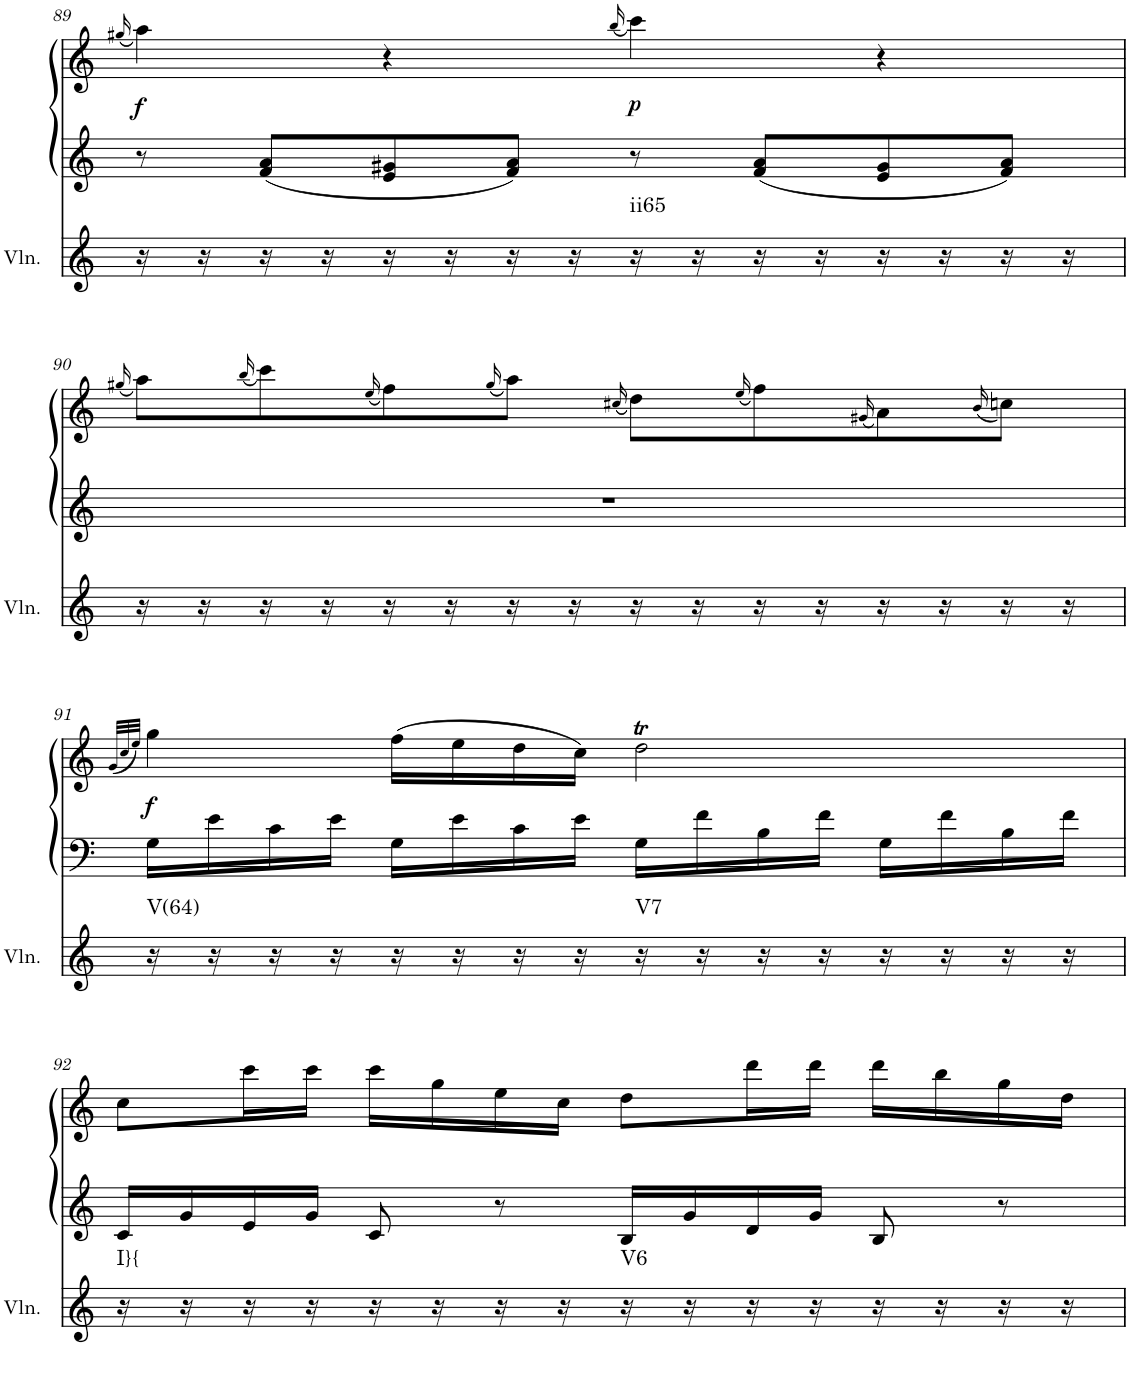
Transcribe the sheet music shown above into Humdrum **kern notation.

**kern	**harte	**kern	**kern	**dynam
*part2	*part2	*part1	*part1	*part1
*staff3	*	*staff2	*staff1	*staff1/2
*I"Violin	*	*I"Klavier linke Hand	*	*
*I'Vln.	*	*	*	*
!!LO:PB:g=z
*clefG2	*	*clefG2	*clefG2	*
*k[]	*	*k[]	*k[]	*
*M4/4	*	*M4/4	*M4/4	*
=89	=89	=89	=89	=89
.	.	.	(16qgg#X/	.
!	!	!	!	!LO:DY:b
16r	.	8r	4aa\)	f
16r	.	.	.	.
16r	.	8f/ 8a/L	.	.
16r	.	.	.	.
16r	.	8e/ 8g#X/	4r	.
16r	.	.	.	.
16r	.	8f/ 8a/J	.	.
16r	.	.	.	.
.	.	.	(16qbb/	.
!	!LO:H:kt=ii65	!	!	!LO:DY:b
16r	N	8r	4ccc\)	p
16r	.	.	.	.
16r	.	8f/ 8a/L	.	.
16r	.	.	.	.
16r	.	8e/ 8g#/	4r	.
16r	.	.	.	.
16r	.	8f/ 8a/J	.	.
16r	.	.	.	.
!!LO:LB:g=z
=90	=90	=90	=90	=90
.	.	.	(16qgg#X/	.
16r	.	1r	8aa\L)	.
16r	.	.	.	.
.	.	.	(16qbb/	.
16r	.	.	8ccc\)	.
16r	.	.	.	.
.	.	.	(16qee/	.
16r	.	.	8ff\)	.
16r	.	.	.	.
.	.	.	(16qgg#/	.
16r	.	.	8aa\J)	.
16r	.	.	.	.
.	.	.	(16qcc#X/	.
16r	.	.	8dd\L)	.
16r	.	.	.	.
.	.	.	(16qee/	.
16r	.	.	8ff\)	.
16r	.	.	.	.
.	.	.	(16qg#X/	.
16r	.	.	8a\)	.
16r	.	.	.	.
.	.	.	(16qb/	.
16r	.	.	8ccn\J)	.
16r	.	.	.	.
!!LO:LB:g=z
=91	=91	=91	=91	=91
.	.	.	(32qg/LLL	.
.	.	.	32qcc/	.
.	.	.	32qee/JJJ)	.
!	!LO:H:kt=V(64)	!	!	!LO:DY:b
16r	N	16G\LL	4gg\	f
16r	.	16e\	.	.
16r	.	16c\	.	.
16r	.	16e\JJ	.	.
16r	.	16G\LL	(16ff\LL	.
16r	.	16e\	16ee\	.
16r	.	16c\	16dd\	.
16r	.	16e\JJ	16cc\JJ)	.
!	!LO:H:kt=V7	!	!	!
16r	N	16G\LL	2ddT\	.
16r	.	16f\	.	.
16r	.	16B\	.	.
16r	.	16f\JJ	.	.
16r	.	16G\LL	.	.
16r	.	16f\	.	.
16r	.	16B\	.	.
16r	.	16f\JJ	.	.
!!LO:LB:g=z
=92	=92	=92	=92	=92
!	!LO:H:kt=I}{	!	!	!
16r	N	16c/LL	8cc\L	.
16r	.	16g/	.	.
16r	.	16e/	16ccc\L	.
16r	.	16g/JJ	16ccc\JJ	.
16r	.	8c/	16ccc\LL	.
16r	.	.	16gg\	.
16r	.	8r	16ee\	.
16r	.	.	16cc\JJ	.
!	!LO:H:kt=V6	!	!	!
16r	N	16B/LL	8dd\L	.
16r	.	16g/	.	.
16r	.	16d/	16ddd\L	.
16r	.	16g/JJ	16ddd\JJ	.
16r	.	8B/	16ddd\LL	.
16r	.	.	16bb\	.
16r	.	8r	16gg\	.
16r	.	.	16dd\JJ	.
=	=	=	=	=
*-	*-	*-	*-	*-
